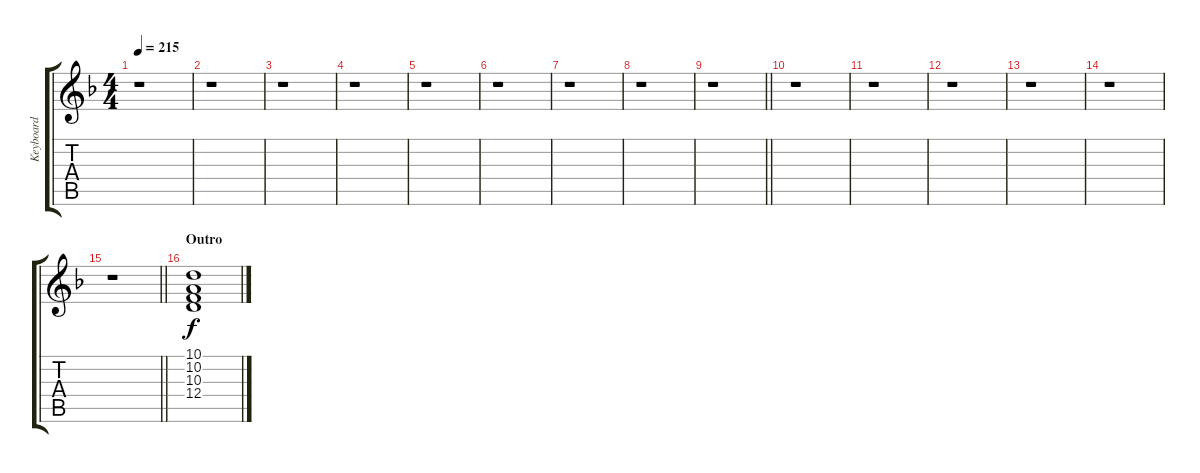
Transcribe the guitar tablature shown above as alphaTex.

\track ("Keyboard" "Keyboard") {instrument choiraahs}
\staff {score tabs}
\tuning (E4 B3 G3 D3 A2 D2) {hide}
\ts (4 4)
\tempo 215
\clef g2
\ks f
r.1{dy f} |
r.1 |
r.1 |
r.1 |
r.1 |
r.1 |
r.1 |
r.1 |
\barLineRight lightlight
r.1 |
\section ("" "")
r.1 |
r.1 |
r.1 |
r.1 |
r.1 |
\barLineRight lightlight
r.1 |
\section ("" "Outro")
(10.1 10.2 10.3 12.4).1
